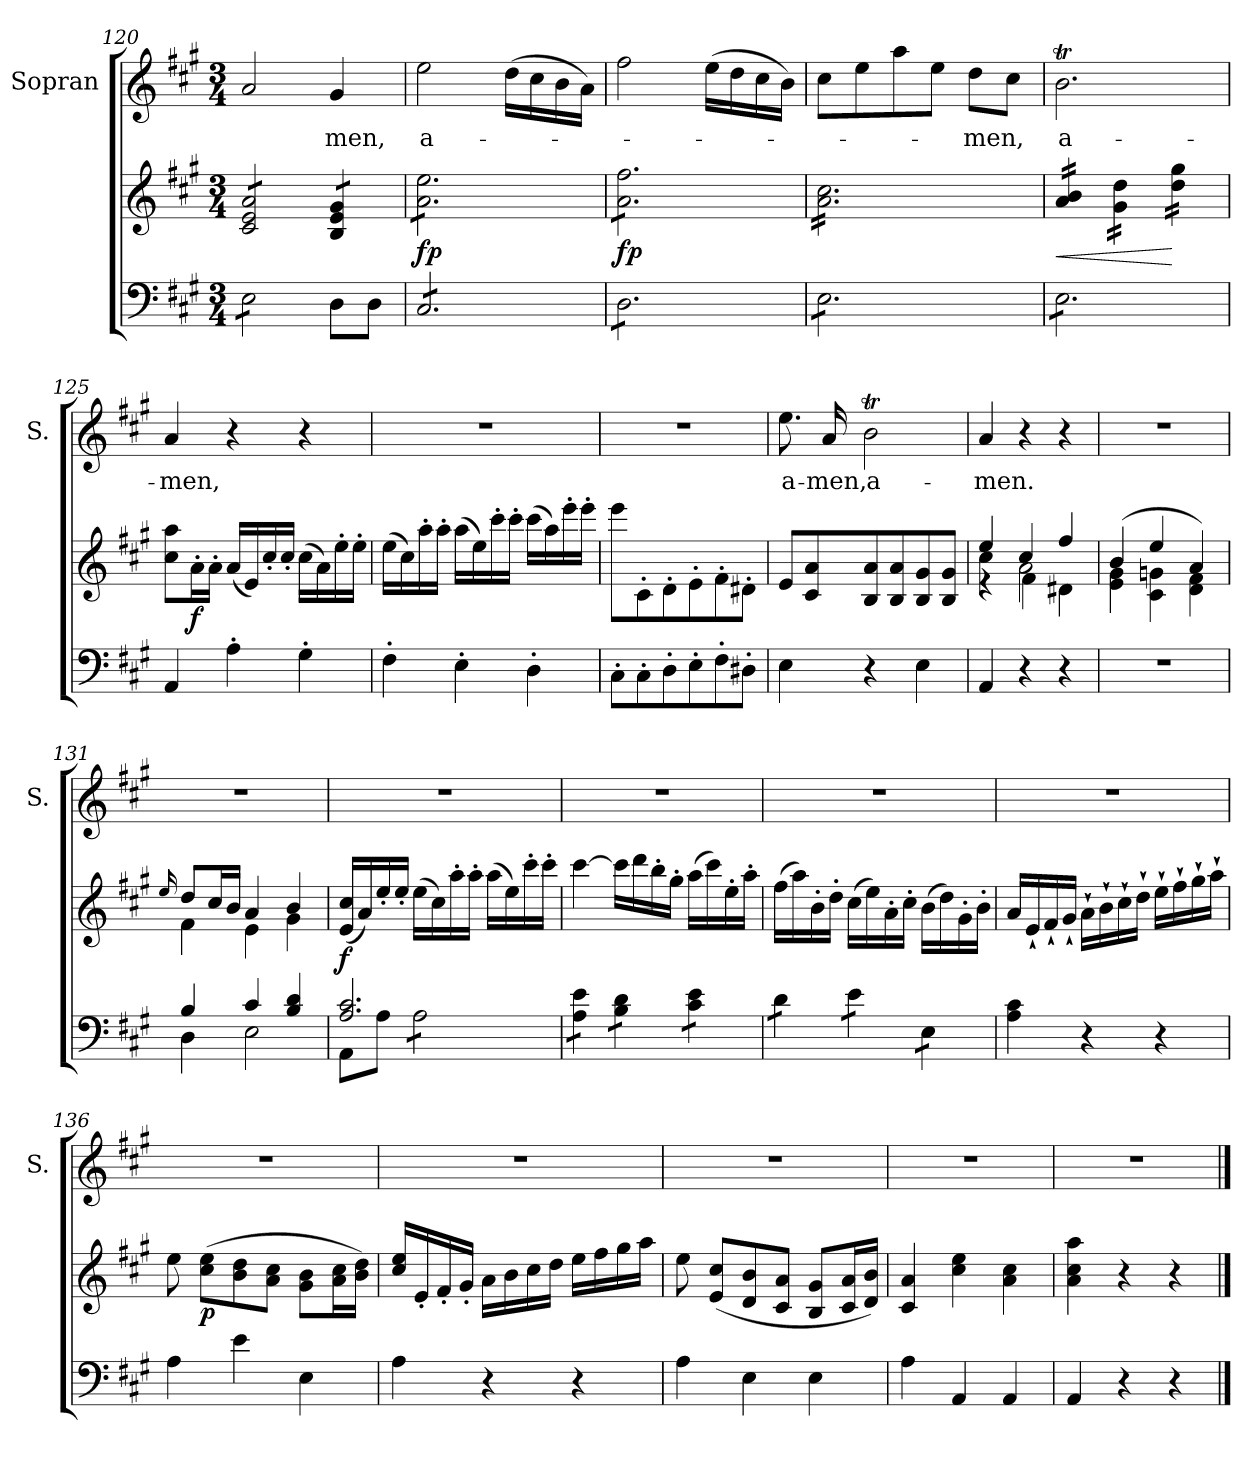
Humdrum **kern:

**kern	**kern	**dynam	**kern	**text
*part2	*part2	*part2	*part1	*part1
*staff3	*staff2	*staff2/3	*staff1	*staff1
*	*	*	*I"Sopran	*
*	*	*	*I'S.	*
!!LO:PB:g=z
*clefF4	*clefG2	*	*clefG2	*
*k[f#c#g#]	*k[f#c#g#]	*	*k[f#c#g#]	*
*A:	*A:	*	*A:	*
*M3/4	*M3/4	*	*M3/4	*
=120	=120	=120	=120	=120
*tremolo	*	*	*	*
*	*tremolo	*	*	*
8E\L	8c#/ 8e/ 8a/L	.	2a/	.
8E\	8c#/ 8e/ 8a/	.	.	.
8E\	8c#/ 8e/ 8a/	.	.	.
8E\J	8c#/ 8e/ 8a/J	.	.	.
*Xtremolo	*	*	*	*
!	!	!	!	!LO:LY:b
8D\L	8B/ 8e/ 8g#/L	.	4g#/	-men,
8D\J	8B/ 8e/ 8g#/J	.	.	.
=121	=121	=121	=121	=121
!	!	!LO:DY:b	!	!LO:LY:b
*tremolo	*	*	*	*
8C#/L	8a\ 8ee\L	fp	2ee\	a-
8C#/	8a\ 8ee\	.	.	.
8C#/	8a\ 8ee\	.	.	.
8C#/	8a\ 8ee\	.	.	.
8C#/	8a\ 8ee\	.	(>16dd\LL	.
.	.	.	16cc#\	.
8C#/J	8a\ 8ee\J	.	16b\	.
.	.	.	16a\JJ)	.
=122	=122	=122	=122	=122
!	!	!LO:DY:b	!	!
8D\L	8a\ 8ff#\L	fp	2ff#\	.
8D\	8a\ 8ff#\	.	.	.
8D\	8a\ 8ff#\	.	.	.
8D\	8a\ 8ff#\	.	.	.
8D\	8a\ 8ff#\	.	(>16ee\LL	.
.	.	.	16dd\	.
8D\J	8a\ 8ff#\J	.	16cc#\	.
.	.	.	16b\JJ)	.
=123	=123	=123	=123	=123
8E\L	16a\ 16cc#\LL	.	8cc#\L	.
.	16a\ 16cc#\	.	.	.
8E\	16a\ 16cc#\	.	8ee\	.
.	16a\ 16cc#\	.	.	.
8E\	16a\ 16cc#\	.	8aa\	.
.	16a\ 16cc#\	.	.	.
8E\	16a\ 16cc#\	.	8ee\J	.
.	16a\ 16cc#\	.	.	.
!	!	!	!	!LO:LY:b
8E\	16a\ 16cc#\	.	8dd\L	-men,
.	16a\ 16cc#\	.	.	.
8E\J	16a\ 16cc#\	.	8cc#\J	.
.	16a\ 16cc#\JJ	.	.	.
=124	=124	=124	=124	=124
!	!	!LO:HP:b	!	!LO:LY:b
8E\L	16a/ 16b/LL	<	2.bT\	a-
.	16a/ 16b/	.	.	.
8E\	16a/ 16b/	.	.	.
.	16a/ 16b/JJ	.	.	.
8E\	16g#\ 16dd\LL	.	.	.
.	16g#\ 16dd\	.	.	.
8E\	16g#\ 16dd\	.	.	.
.	16g#\ 16dd\JJ	.	.	.
8E\	16dd\ 16gg#\LL	[	.	.
.	16dd\ 16gg#\	.	.	.
8E\J	16dd\ 16gg#\	.	.	.
*Xtremolo	*	*	*	*
.	16dd\ 16gg#\JJ	.	.	.
*	*Xtremolo	*	*	*
=125	=125	=125	=125	=125
!	!	!	!	!LO:LY:b
4AA/	8cc#\ 8aa\L	.	4a/	-men,
!	!	!LO:DY:b	!	!
.	16a'>\L	f	.	.
.	16a'>\JJ	.	.	.
4A'>\	(<16a/LL	.	4r	.
.	16e/)	.	.	.
.	16cc#'</	.	.	.
.	16cc#'</JJ	.	.	.
4G#'>\	(>16cc#\LL	.	4r	.
.	16a\)	.	.	.
.	16ee'>\	.	.	.
.	16ee'>\JJ	.	.	.
!!LO:LB:g=z
=126	=126	=126	=126	=126
4F#'>\	(>16ee\LL	.	2.r	.
.	16cc#\)	.	.	.
.	16aa'>\	.	.	.
.	16aa'>\JJ	.	.	.
4E'>\	(>16aa\LL	.	.	.
.	16ee\)	.	.	.
.	16ccc#'>\	.	.	.
.	16ccc#'>\JJ	.	.	.
4D'>\	(>16ccc#\LL	.	.	.
.	16aa\)	.	.	.
.	16eee'>\	.	.	.
.	16eee'>\JJ	.	.	.
=127	=127	=127	=127	=127
8C#'>\L	8eee\L	.	2.r	.
8C#'>\	8c#'>\	.	.	.
8D'>\	8d'>\	.	.	.
8E'>\	8e'>\	.	.	.
8F#'>\	8f#'>\	.	.	.
8D#X'>\J	8d#X'>\J	.	.	.
=128	=128	=128	=128	=128
!	!	!	!	!LO:LY:b
4E\	8e/L	.	8.ee\	a-
.	8c#/ 8a/	.	.	.
!	!	!	!	!LO:LY:b
.	.	.	16a/	-men,
!	!	!	!	!LO:LY:b
4r	8B/ 8a/	.	2bT\	a-
.	8B/ 8a/	.	.	.
4E\	8B/ 8g#/	.	.	.
.	8B/ 8g#/J	.	.	.
=129	=129	=129	=129	=129
*	*^	*	*	*
*	*	*^	*	*	*
!	!	!	!	!	!	!LO:LY:b
4AA/	4ee/	4cc#\	4re	.	4a/	-men.
4r	4cc#/	2a\	4f#\	.	4r	.
4r	4ff#/	.	4d#X\	.	4r	.
*	*	*v	*v	*	*	*
=130	=130	=130	=130	=130	=130
2.r	(>4b/	4e\ 4g#\	.	2.r	.
.	4ee/	4c#\ 4gn\	.	.	.
.	4a/)	4d\ 4f#\	.	.	.
=131	=131	=131	=131	=131	=131
.	16qqee/	.	.	.	.
*^	*	*	*	*	*
4B/	4D\	8dd/L	4f#\	.	2.r	.
.	.	16cc#/L	.	.	.	.
.	.	16b/JJ	.	.	.	.
4c#/	2E\	4a/	4e\	.	.	.
4B/ 4d/	.	4b/	4g#\	.	.	.
!!LO:LB:g=z
=132	=132	=132	=132	=132	=132	=132
!	!	!	!	!LO:DY:b	!	!
*	*	*v	*v	*	*	*
2.A/ 2.c#/	8AA\L	(<16e/ 16cc#/LL	f	2.r	.
.	.	16a/)	.	.	.
.	8A\J	16ee'</	.	.	.
.	.	16ee'</JJ	.	.	.
*tremolo	*	*	*	*	*
.	8A\L	(>16ee\LL	.	.	.
.	.	16cc#\)	.	.	.
.	8A\	16aa'>\	.	.	.
.	.	16aa'>\JJ	.	.	.
.	8A\	(>16aa\LL	.	.	.
.	.	16ee\)	.	.	.
.	8A\J	16ccc#'>\	.	.	.
.	.	16ccc#'>\JJ	.	.	.
*v	*v	*	*	*	*
=133	=133	=133	=133	=133
8A\ 8e\L	[4ccc#\	.	2.r	.
8A\ 8e\J	.	.	.	.
8B\ 8d\L	16ccc#\LL]	.	.	.
.	16ddd\	.	.	.
8B\ 8d\J	16bb'>\	.	.	.
.	16gg#'>\JJ	.	.	.
8c#\ 8e\L	(>16aa\LL	.	.	.
.	16ccc#\)	.	.	.
8c#\ 8e\J	16ee'>\	.	.	.
.	16aa'>\JJ	.	.	.
=134	=134	=134	=134	=134
8d\L	(>16ff#\LL	.	2.r	.
.	16aa\)	.	.	.
8d\J	16b'>\	.	.	.
.	16dd'>\JJ	.	.	.
8e\L	(>16cc#\LL	.	.	.
.	16ee\)	.	.	.
8e\J	16a'>\	.	.	.
.	16cc#'>\JJ	.	.	.
8E\L	(>16b\LL	.	.	.
.	16dd\)	.	.	.
8E\J	16g#'>\	.	.	.
*Xtremolo	*	*	*	*
.	16b'>\JJ	.	.	.
=135	=135	=135	=135	=135
4A\ 4c#\	16a/LL	.	2.r	.
.	16e`</	.	.	.
.	16f#`</	.	.	.
.	16g#`</JJ	.	.	.
4r	16a`>\LL	.	.	.
.	16b`>\	.	.	.
.	16cc#`>\	.	.	.
.	16dd`>\JJ	.	.	.
4r	16ee`>\LL	.	.	.
.	16ff#`>\	.	.	.
.	16gg#`>\	.	.	.
.	16aa`>\JJ	.	.	.
!!LO:LB:g=z
=136	=136	=136	=136	=136
4A\	8ee\	.	2.r	.
!	!	!LO:DY:b	!	!
.	(>8cc#\ 8ee\L	p	.	.
4e\	8b\ 8dd\	.	.	.
.	8a\ 8cc#\J	.	.	.
4E\	8g#\ 8b\L	.	.	.
.	16a\ 16cc#\L	.	.	.
.	16b\ 16dd\JJ)	.	.	.
=137	=137	=137	=137	=137
4A\	16cc#/ 16ee/LL	.	2.r	.
.	16e'</	.	.	.
.	16f#'</	.	.	.
.	16g#'</JJ	.	.	.
4r	16a\LL	.	.	.
.	16b\	.	.	.
.	16cc#\	.	.	.
.	16dd\JJ	.	.	.
4r	16ee\LL	.	.	.
.	16ff#\	.	.	.
.	16gg#\	.	.	.
.	16aa\JJ	.	.	.
=138	=138	=138	=138	=138
4A\	8ee\	.	2.r	.
.	(<8e/ 8cc#/L	.	.	.
4E\	8d/ 8b/	.	.	.
.	8c#/ 8a/J	.	.	.
4E\	8B/ 8g#/L	.	.	.
.	16c#/ 16a/L	.	.	.
.	16d/ 16b/JJ)	.	.	.
=139	=139	=139	=139	=139
4A\	4c#/ 4a/	.	2.r	.
4AA/	4cc#\ 4ee\	.	.	.
4AA/	4a\ 4cc#\	.	.	.
=140	=140	=140	=140	=140
4AA/	4a\ 4cc#\ 4aa\	.	2.r	.
4r	4r	.	.	.
4r	4r	.	.	.
==	==	==	==	==
*-	*-	*-	*-	*-
